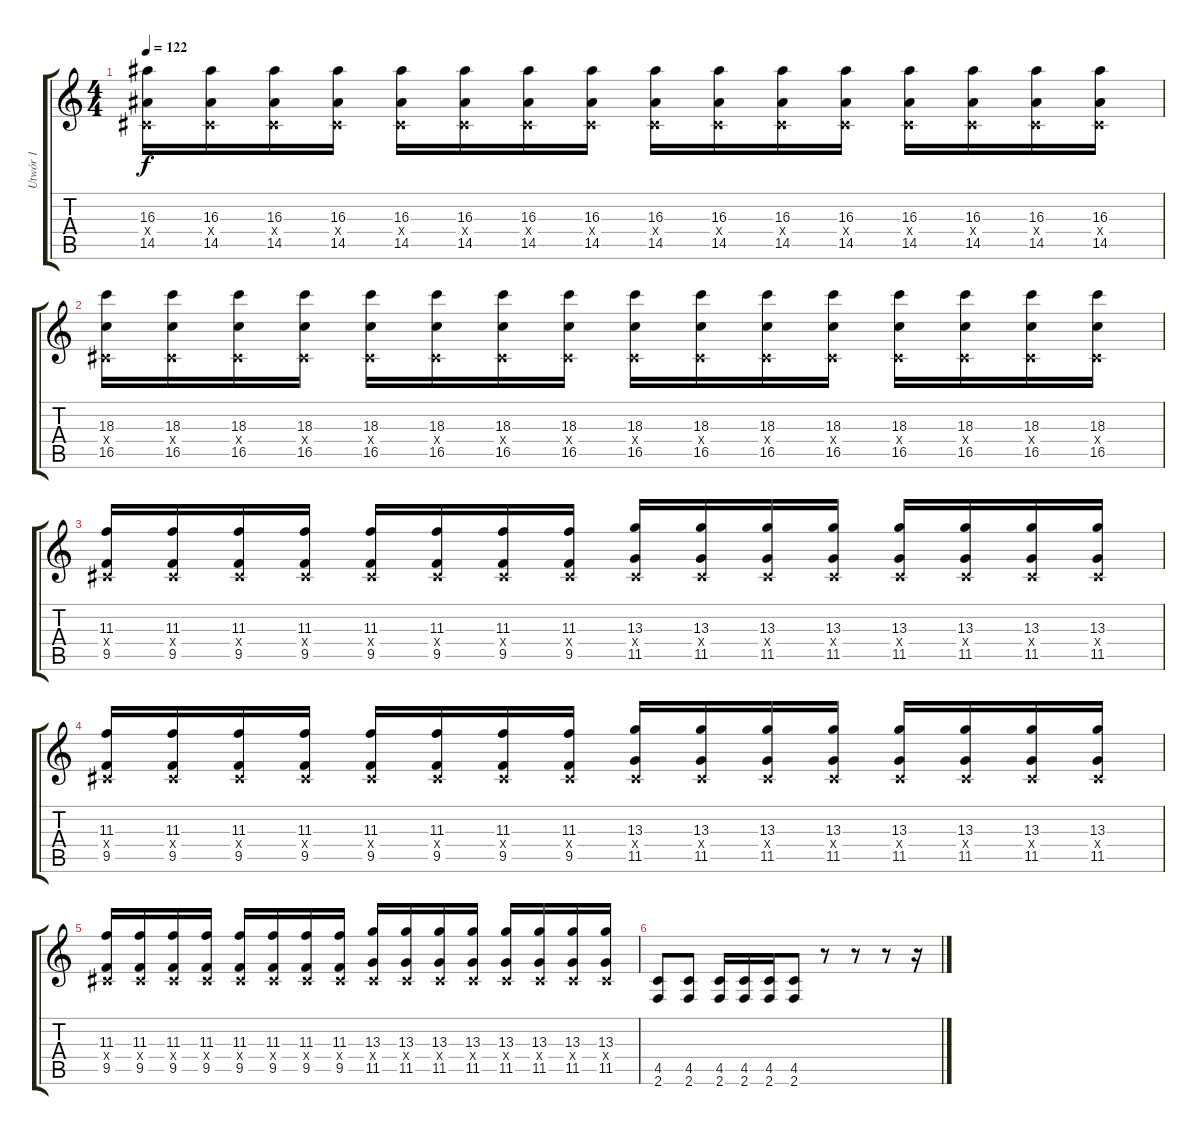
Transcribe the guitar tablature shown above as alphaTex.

\track ("Utwór 1" "Utwór 1") {instrument overdrivenguitar}
\staff {score tabs}
\tuning (Eb4 Bb3 Gb3 Db3 Ab2 Eb2) {hide}
\ts (4 4)
\tempo 122
\clef g2
\ks c
(16.3 0.4{x} 14.5).16{dy f} (16.3 0.4{x} 14.5).16 (16.3 0.4{x} 14.5).16 (16.3 0.4{x} 14.5).16 (16.3 0.4{x} 14.5).16 (16.3 0.4{x} 14.5).16 (16.3 0.4{x} 14.5).16 (16.3 0.4{x} 14.5).16 (16.3 0.4{x} 14.5).16 (16.3 0.4{x} 14.5).16 (16.3 0.4{x} 14.5).16 (16.3 0.4{x} 14.5).16 (16.3 0.4{x} 14.5).16 (16.3 0.4{x} 14.5).16 (16.3 0.4{x} 14.5).16 (16.3 0.4{x} 14.5).16 |
(18.3 0.4{x} 16.5).16 (18.3 0.4{x} 16.5).16 (18.3 0.4{x} 16.5).16 (18.3 0.4{x} 16.5).16 (18.3 0.4{x} 16.5).16 (18.3 0.4{x} 16.5).16 (18.3 0.4{x} 16.5).16 (18.3 0.4{x} 16.5).16 (18.3 0.4{x} 16.5).16 (18.3 0.4{x} 16.5).16 (18.3 0.4{x} 16.5).16 (18.3 0.4{x} 16.5).16 (18.3 0.4{x} 16.5).16 (18.3 0.4{x} 16.5).16 (18.3 0.4{x} 16.5).16 (18.3 0.4{x} 16.5).16 |
(11.3 0.4{x} 9.5).16 (11.3 0.4{x} 9.5).16 (11.3 0.4{x} 9.5).16 (11.3 0.4{x} 9.5).16 (11.3 0.4{x} 9.5).16 (11.3 0.4{x} 9.5).16 (11.3 0.4{x} 9.5).16 (11.3 0.4{x} 9.5).16 (13.3 0.4{x} 11.5).16 (13.3 0.4{x} 11.5).16 (13.3 0.4{x} 11.5).16 (13.3 0.4{x} 11.5).16 (13.3 0.4{x} 11.5).16 (13.3 0.4{x} 11.5).16 (13.3 0.4{x} 11.5).16 (13.3 0.4{x} 11.5).16 |
(11.3 0.4{x} 9.5).16 (11.3 0.4{x} 9.5).16 (11.3 0.4{x} 9.5).16 (11.3 0.4{x} 9.5).16 (11.3 0.4{x} 9.5).16 (11.3 0.4{x} 9.5).16 (11.3 0.4{x} 9.5).16 (11.3 0.4{x} 9.5).16 (13.3 0.4{x} 11.5).16 (13.3 0.4{x} 11.5).16 (13.3 0.4{x} 11.5).16 (13.3 0.4{x} 11.5).16 (13.3 0.4{x} 11.5).16 (13.3 0.4{x} 11.5).16 (13.3 0.4{x} 11.5).16 (13.3 0.4{x} 11.5).16 |
(11.3 0.4{x} 9.5).16 (11.3 0.4{x} 9.5).16 (11.3 0.4{x} 9.5).16 (11.3 0.4{x} 9.5).16 (11.3 0.4{x} 9.5).16 (11.3 0.4{x} 9.5).16 (11.3 0.4{x} 9.5).16 (11.3 0.4{x} 9.5).16 (13.3 0.4{x} 11.5).16 (13.3 0.4{x} 11.5).16 (13.3 0.4{x} 11.5).16 (13.3 0.4{x} 11.5).16 (13.3 0.4{x} 11.5).16 (13.3 0.4{x} 11.5).16 (13.3 0.4{x} 11.5).16 (13.3 0.4{x} 11.5).16 |
(4.5 2.6).8 (4.5 2.6).8 (4.5 2.6).16 (4.5 2.6).16 (4.5 2.6).16 (4.5 2.6).8 r.8 r.8 r.8 r.16
